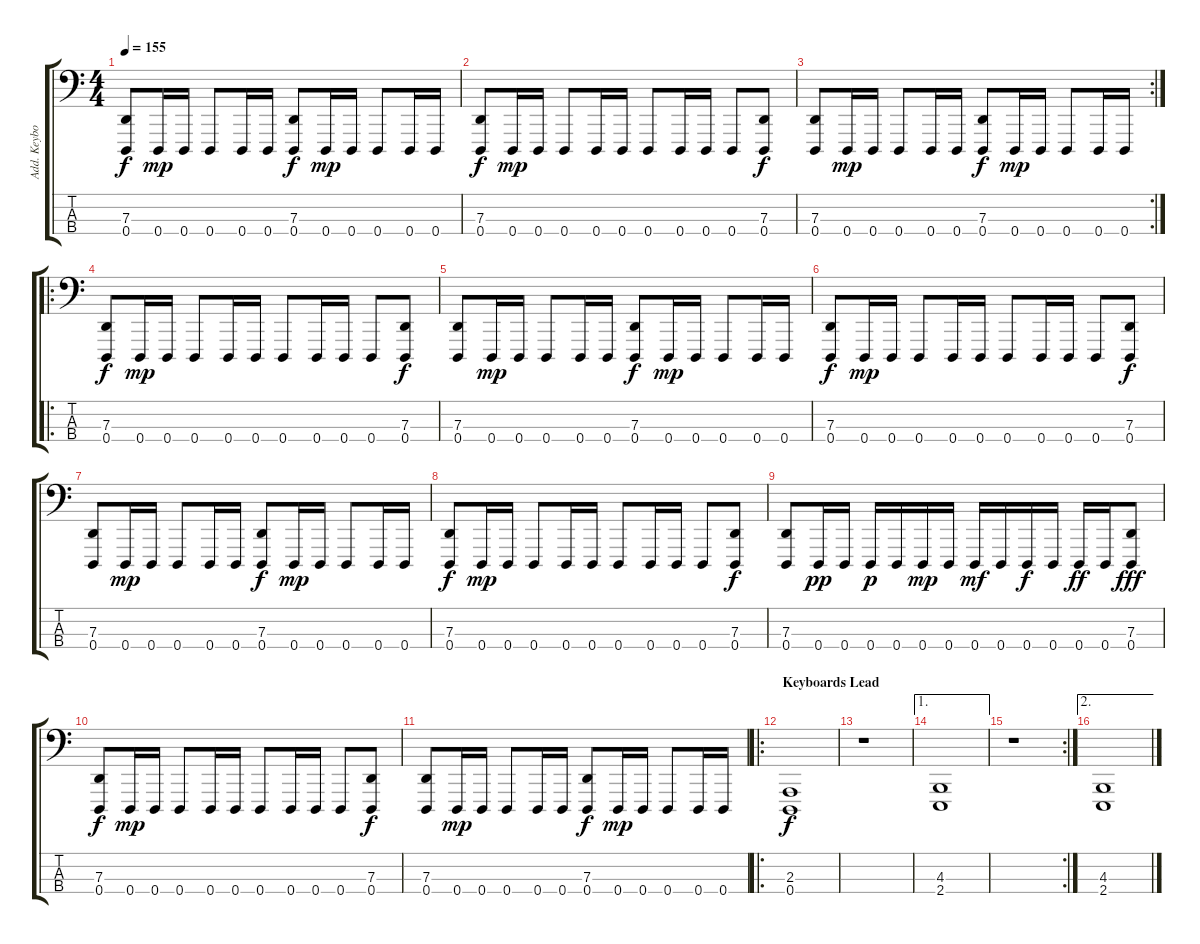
\track ("Add. Keyboards" "Add. Keybo") {instrument timpani}
\staff {score tabs}
\tuning (F2 C2 G1 D1) {hide}
\ts (4 4)
\tempo 155
\clef f4
\ks c
(7.3 0.4).8{dy f volume 13 instrument timpani} 0.4.16{dy mp} 0.4.16 0.4.8 0.4.16 0.4.16 (7.3 0.4).8{dy f} 0.4.16{dy mp} 0.4.16 0.4.8 0.4.16 0.4.16 |
(7.3 0.4).8{dy f volume 13 instrument timpani} 0.4.16{dy mp} 0.4.16 0.4.8 0.4.16 0.4.16 0.4.8 0.4.16 0.4.16 0.4.8 (7.3 0.4).8{dy f} |
\rc 2
(7.3 0.4).8{volume 13 instrument timpani} 0.4.16{dy mp} 0.4.16 0.4.8 0.4.16 0.4.16 (7.3 0.4).8{dy f} 0.4.16{dy mp} 0.4.16 0.4.8 0.4.16 0.4.16 |
\ro
(7.3 0.4).8{dy f volume 13 instrument timpani} 0.4.16{dy mp} 0.4.16 0.4.8 0.4.16 0.4.16 0.4.8 0.4.16 0.4.16 0.4.8 (7.3 0.4).8{dy f} |
(7.3 0.4).8{volume 13 instrument timpani} 0.4.16{dy mp} 0.4.16 0.4.8 0.4.16 0.4.16 (7.3 0.4).8{dy f} 0.4.16{dy mp} 0.4.16 0.4.8 0.4.16 0.4.16 |
(7.3 0.4).8{dy f volume 13 instrument timpani} 0.4.16{dy mp} 0.4.16 0.4.8 0.4.16 0.4.16 0.4.8 0.4.16 0.4.16 0.4.8 (7.3 0.4).8{dy f} |
(7.3 0.4).8{volume 13 instrument timpani} 0.4.16{dy mp} 0.4.16 0.4.8 0.4.16 0.4.16 (7.3 0.4).8{dy f} 0.4.16{dy mp} 0.4.16 0.4.8 0.4.16 0.4.16 |
(7.3 0.4).8{dy f volume 13 instrument timpani} 0.4.16{dy mp} 0.4.16 0.4.8 0.4.16 0.4.16 0.4.8 0.4.16 0.4.16 0.4.8 (7.3 0.4).8{dy f} |
(7.3 0.4).8{volume 13 instrument timpani} 0.4.16{dy pp} 0.4.16 0.4.16{dy p} 0.4.16 0.4.16{dy mp} 0.4.16 0.4.16{dy mf} 0.4.16 0.4.16{dy f} 0.4.16 0.4.16{dy ff} 0.4.16 (7.3 0.4).8{dy fff} |
(7.3 0.4).8{dy f volume 13 instrument timpani} 0.4.16{dy mp} 0.4.16 0.4.8 0.4.16 0.4.16 0.4.8 0.4.16 0.4.16 0.4.8 (7.3 0.4).8{dy f} |
(7.3 0.4).8{volume 13 instrument timpani} 0.4.16{dy mp} 0.4.16 0.4.8 0.4.16 0.4.16 (7.3 0.4).8{dy f} 0.4.16{dy mp} 0.4.16 0.4.8 0.4.16 0.4.16 |
\ro
\section ("" "Keyboards Lead")
(2.3 0.4).1{dy f} |
r.1 |
\ae 1
(4.3 2.4).1 |
\rc 2
r.1 |
\ae 2
(4.3 2.4).1
